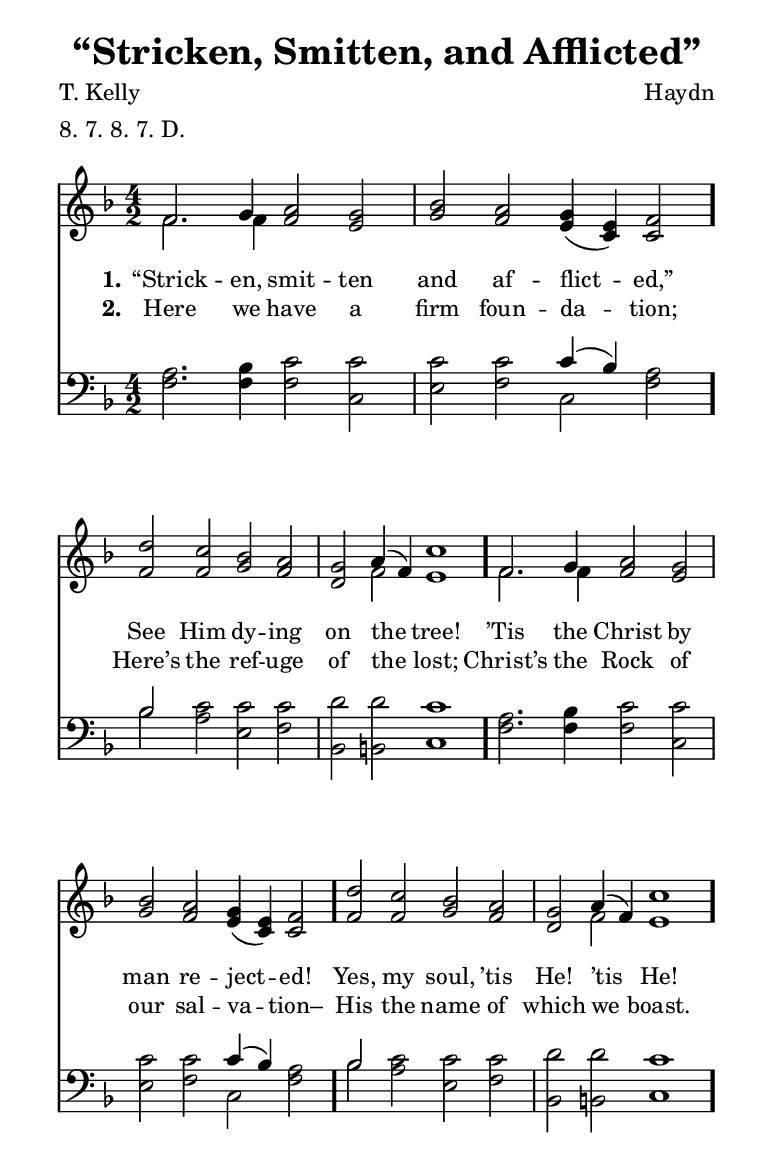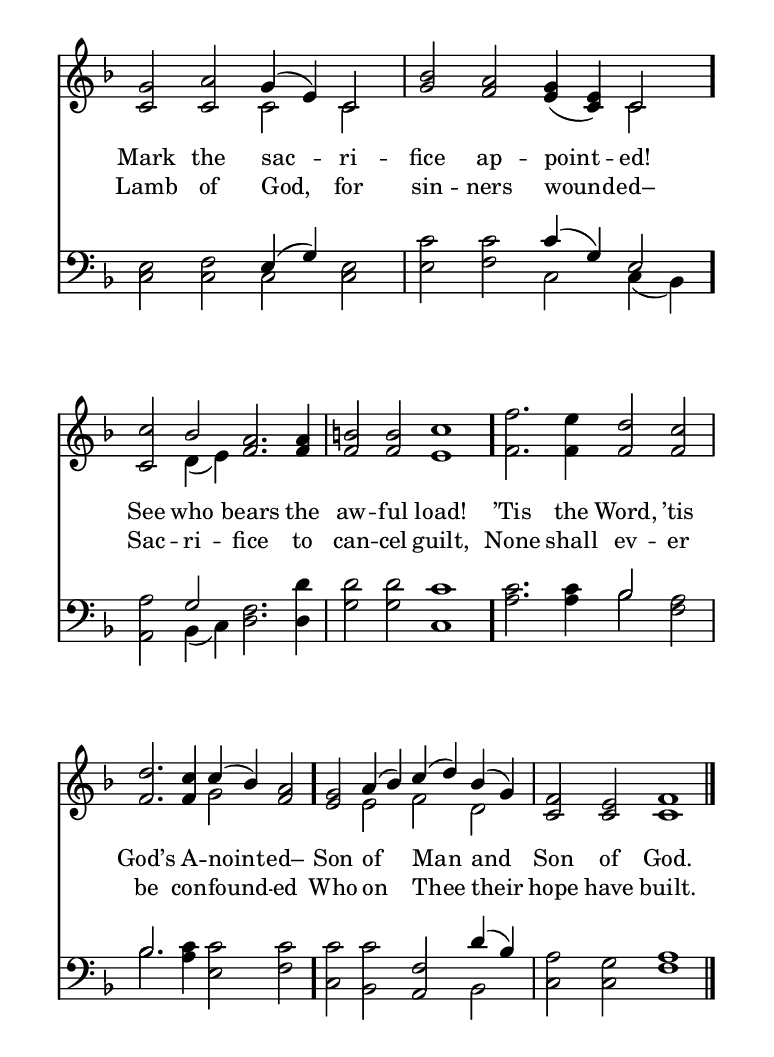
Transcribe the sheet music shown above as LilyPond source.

\include "common/global.ily"
\paper {
  \include "common/paper.ily"
  systems-per-page = ##f
}

\header{
  %gospel
  hymnnumber = "36"
  title = "“Stricken, Smitten, and Afflicted”"
  tunename = "Austria"
  meter = "8. 7. 8. 7. D."
  poet = "T. Kelly"
  composer = "Haydn"
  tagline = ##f
}

% for fermata in MIDI
ta = { \tempo 2=90 }
tb = { \tempo 2=45 }

patternAA = { c2. c4 c2 c2 | c2 c2 c4( c4) c2 }
patternAB = { c2. c4 c2 c2 | c2 c2 c2      c2 }

patternBA = { c2 c2 c2 c2 | c2 c4( c4) c1 }
patternBB = { c2 c2 c2 c2 | c2 c2      c1 }

patternCA = { c2 c2 c4( c4) c2 | c2 c2 c4( c4) c2      }
patternCB = { c2 c2 c2      c2 | c2 c2 c4( c4) c2      }
patternCC = { c2 c2 c2      c2 | c2 c2 c2      c4( c4) }

patternDA = { c2 c2      c2. c4 | c2 c2 c1 }
patternDB = { c2 c4( c4) c2. c4 | c2 c2 c1 }

patternEA = { c2. c4 c2 c2 | c2. c4 c4( c4) c2 }
patternEB = { c2. c4 c2 c2 | c2. c4 c2      c2 }

patternFA = { c2 c4( c4) c4( c4) c4( c4) | c2 c2 c1 }
patternFB = { c2 c2      c2      c2      | c2 c2 c1 }
patternFC = { c2 c2      c2      c4( c4) | c2 c2 c1 }

global = {
  \include "common/overrides.ily"
  \override Staff.TimeSignature.style = #'numbered
  \time 4/2
  \override Score.MetronomeMark.transparent = ##t % hide all fermata changes too
  \ta
  \key f \major
  \autoBeamOff
}

notesSoprano = {
\global
\relative c' {

  \changePitch \patternAA { f g a g | bes a g e f }
  \changePitch \patternBA { d' c bes a | g a f c' }
  \changePitch \patternAA { f, g a g | bes a g e f }
  \changePitch \patternBA { d' c bes a | g a f c' }

  \changePitch \patternCA { g a g e c | bes' a g e c }
  \changePitch \patternDA { c' bes a a | b b c }
  \changePitch \patternEA { f e d c | d c c bes a }
  \changePitch \patternFA { g a bes c d bes g | f e f }

  \bar "|."

}
}

notesAlto = {
\global
\relative e' {

  \changePitch \patternAA { f f f e | g f e c c }
  \changePitch \patternBB { f f g f | d f e }
  \changePitch \patternAA { f f f e | g f e c c }
  \changePitch \patternBB { f f g f | d f e }

  \changePitch \patternCB { c c c c | g' f e c c }
  \changePitch \patternDB { c d e f f | f f e }
  \changePitch \patternEB { f f f f | f f g f }
  \changePitch \patternFB { e e f d | c c c }

}
}

notesTenor = {
\global
\relative a {

  \changePitch \patternAA { a bes c c | c c c bes a }
  \changePitch \patternBB { bes c c c | d d c }
  \changePitch \patternAA { a bes c c | c c c bes a }
  \changePitch \patternBB { bes c c c | d d c }

  \changePitch \patternCA { e, f e g e | c' c c g e }
  \changePitch \patternDA { a g f d' | d d c }
  \changePitch \patternEB { c c bes a | bes c c c }
  \changePitch \patternFC { c c f, d' bes | a g a }

}
}

notesBass = {
\global
\relative f {

  \changePitch \patternAB { f f f c | e f c f }
  \changePitch \patternBB { bes a e f | bes, b c }
  \changePitch \patternAB { f f f c | e f c f }
  \changePitch \patternBB { bes a e f | bes, b c }

  \changePitch \patternCC { c c c c | e f c c bes }
  \changePitch \patternDB { a bes c d d | g g c, }
  \changePitch \patternEB { a' a bes f | bes a e f }
  \changePitch \patternFB { c bes a bes | c c f }

}
}

wordsA = \lyricmode {
\set stanza = "1."

“Strick -- en, smit -- ten and af -- flict -- ed,” \bar "."
See Him dy -- ing on the tree! \bar "."
’Tis the Christ by man re -- ject -- ed! \bar "."
Yes, my soul, ’tis He! ’tis He! \bar "."
Mark the sac -- ri -- fice ap -- point -- ed! \bar "."
See who bears the aw -- ful load! \bar "."
’Tis the Word, ’tis God’s A -- noint -- ed– \bar "."
Son of Man and Son of God. \bar "."

}

wordsB = \lyricmode {
\set stanza = "2."

Here we have a firm foun -- da -- tion;
Here’s the ref -- uge of the lost;
Christ’s the Rock of our sal -- va -- tion–
His the name of which we boast.
Lamb of God, for sin -- ners wound -- ed–
Sac -- ri -- fice to can -- cel guilt,
None shall ev -- er be con -- found -- ed
Who on Thee their hope have built.

}

\score {
  \context ChoirStaff <<
    \context Staff = upper <<
      \set Staff.autoBeaming = ##f
      \set ChoirStaff.systemStartDelimiter = #'SystemStartBar
      \set ChoirStaff.printPartCombineTexts = ##f
      \partcombine #'(2 . 9) \notesSoprano \notesAlto
      \context NullVoice = sopranos { \voiceOne << \notesSoprano >> }
      \context Lyrics = one   \lyricsto sopranos \wordsA
      \context Lyrics = two   \lyricsto sopranos \wordsB
    >>
    \context Staff = men <<
      \set Staff.autoBeaming = ##f
      \clef bass
      \set ChoirStaff.printPartCombineTexts = ##f
      \partcombine #'(2 . 9) \notesTenor \notesBass
    >>
  >>
  \layout {
    \include "common/layout.ily"
  }
  \midi{
    \include "common/midi.ily"
  }
}

\version "2.19.49"  % necessary for upgrading to future LilyPond versions.

% vi:set et ts=2 sw=2 ai nocindent syntax=lilypond:
